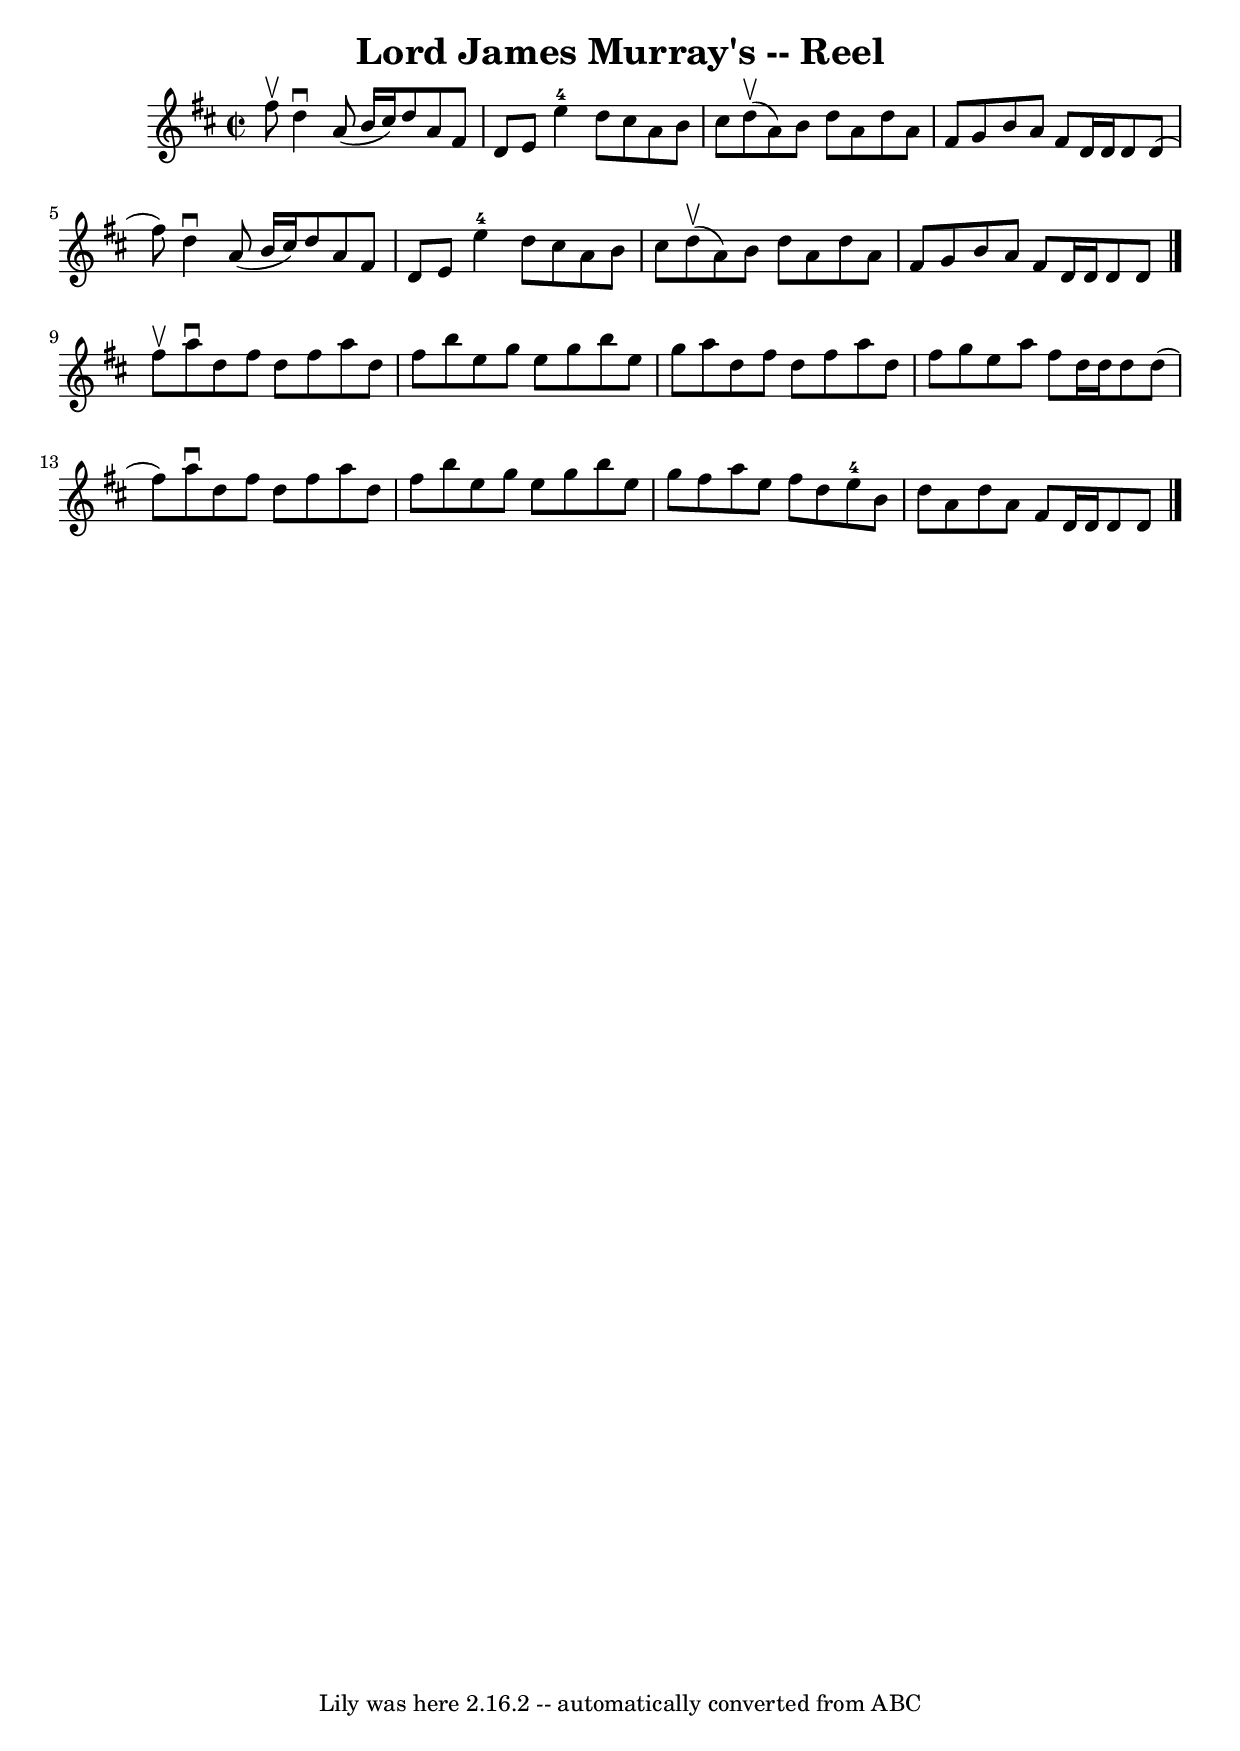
\version "2.7.40"
\include "Mammoth.ily"
\header {
	%% book = "Ryan's Mammoth Collection"
	crossRefNumber = "1"
	footnotes = "\\\\362"
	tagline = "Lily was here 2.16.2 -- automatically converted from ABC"
	title = "Lord James Murray's -- Reel"
}
voicedefault =  {


\override Staff.TimeSignature #'style = #'C
 \time 2/2 \key d \major fis''8^\upbow |
 d''4^\downbow a'8 (
b'16 cis''16) d''8 a'8 fis'8 d'8    |
 e'8 e''4 
-4 d''8 cis''8 a'8 b'8 cis''8    |
 d''8^\upbow(a'8 
) b'8 d''8 a'8 d''8 a'8 fis'8    |
 g'8 b'8    
a'8 fis'8 d'16 d'16 d'8 d'8 (fis''8)   |
 d''4 
^\downbow a'8 (b'16 cis''16) d''8 a'8 fis'8 d'8    
|
 e'8 e''4-4 d''8 cis''8 a'8 b'8 cis''8    
|
 d''8^\upbow(a'8) b'8 d''8 a'8 d''8 a'8 fis'8 
   |
 g'8 b'8 a'8 fis'8 d'16 d'16 d'8 d'8  
\bar "|." fis''8^\upbow |
 a''8^\downbow d''8 fis''8    
d''8 fis''8 a''8 d''8 fis''8    |
 b''8 e''8 g''8    
e''8 g''8 b''8 e''8 g''8    |
 a''8 d''8 fis''8    
d''8 fis''8 a''8 d''8 fis''8    |
 g''8 e''8 a''8    
fis''8 d''16 d''16 d''8 d''8 (fis''8)   |
 a''8 
^\downbow d''8 fis''8 d''8 fis''8 a''8 d''8 fis''8    
|
 b''8 e''8 g''8 e''8 g''8 b''8 e''8 g''8    
|
 fis''8 a''8 e''8 fis''8 d''8 e''8-4 b'8 d''8  
  |
 a'8 d''8 a'8 fis'8 d'16 d'16 d'8 d'8    
\bar "|."   
}

\score{
    <<

	\context Staff="default"
	{
	    \voicedefault 
	}

    >>
	\layout {
	}
	\midi {}
}
